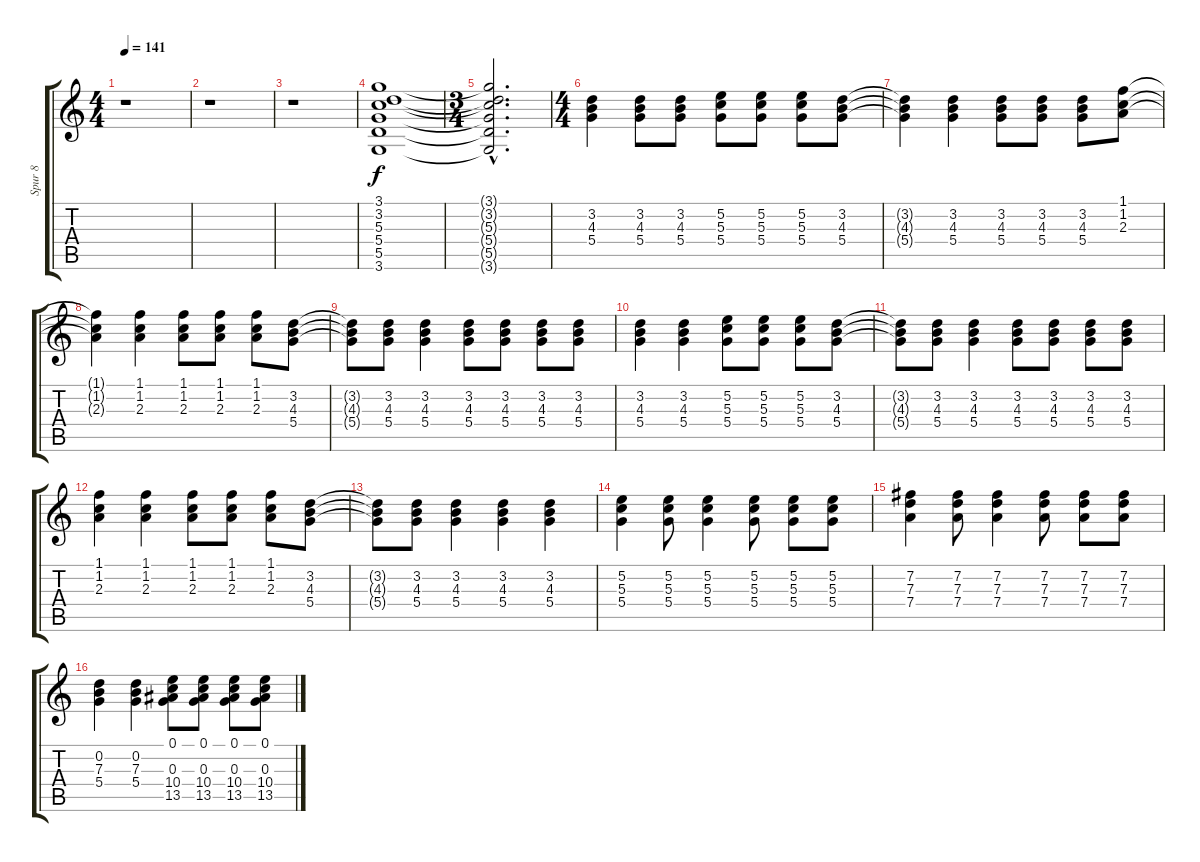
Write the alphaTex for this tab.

\track ("Spur 8" "Spur 8") {instrument acousticguitarsteel}
\staff {score tabs}
\tuning (E4 B3 G3 D3 A2 E2) {hide}
\ts (4 4)
\tempo 141
\clef g2
\ks c
r.1{dy f instrument acousticguitarsteel} |
r.1 |
r.1 |
(3.1 3.2 5.3 5.4 5.5 3.6).1 |
\ts (3 4)
(3.1{hac t} 3.2{hac t} 5.3{hac t} 5.4{hac t} 5.5{hac t} 3.6{hac t}).2{d} |
\ts (4 4)
(3.2 4.3 5.4).4 (3.2 4.3 5.4).8 (3.2 4.3 5.4).8 (5.2 5.3 5.4).8 (5.2 5.3 5.4).8 (5.2 5.3 5.4).8 (3.2 4.3 5.4).8 |
(3.2{t} 4.3{t} 5.4{t}).4 (3.2 4.3 5.4).4 (3.2 4.3 5.4).8 (3.2 4.3 5.4).8 (3.2 4.3 5.4).8 (1.1 1.2 2.3).8 |
(1.1{t} 1.2{t} 2.3{t}).4 (1.1 1.2 2.3).4 (1.1 1.2 2.3).8 (1.1 1.2 2.3).8 (1.1 1.2 2.3).8 (3.2 4.3 5.4).8 |
(3.2{t} 4.3{t} 5.4{t}).8 (3.2 4.3 5.4).8 (3.2 4.3 5.4).4 (3.2 4.3 5.4).8 (3.2 4.3 5.4).8 (3.2 4.3 5.4).8 (3.2 4.3 5.4).8 |
(3.2 4.3 5.4).4 (3.2 4.3 5.4).4 (5.2 5.3 5.4).8 (5.2 5.3 5.4).8 (5.2 5.3 5.4).8 (3.2 4.3 5.4).8 |
(3.2{t} 4.3{t} 5.4{t}).8 (3.2 4.3 5.4).8 (3.2 4.3 5.4).4 (3.2 4.3 5.4).8 (3.2 4.3 5.4).8 (3.2 4.3 5.4).8 (3.2 4.3 5.4).8 |
(1.1 1.2 2.3).4 (1.1 1.2 2.3).4 (1.1 1.2 2.3).8 (1.1 1.2 2.3).8 (1.1 1.2 2.3).8 (3.2 4.3 5.4).8 |
(3.2{t} 4.3{t} 5.4{t}).8 (3.2 4.3 5.4).8 (3.2 4.3 5.4).4 (3.2 4.3 5.4).4 (3.2 4.3 5.4).4 |
(5.2 5.3 5.4).4 (5.2 5.3 5.4).8 (5.2 5.3 5.4).4 (5.2 5.3 5.4).8 (5.2 5.3 5.4).8 (5.2 5.3 5.4).8 |
(7.2 7.3 7.4).4 (7.2 7.3 7.4).8 (7.2 7.3 7.4).4 (7.2 7.3 7.4).8 (7.2 7.3 7.4).8 (7.2 7.3 7.4).8 |
(0.2 7.3 5.4).4 (0.2 7.3 5.4).4 (0.1 0.3 10.4 13.5).8 (0.1 0.3 10.4 13.5).8 (0.1 0.3 10.4 13.5).8 (0.1 0.3 10.4 13.5).8
